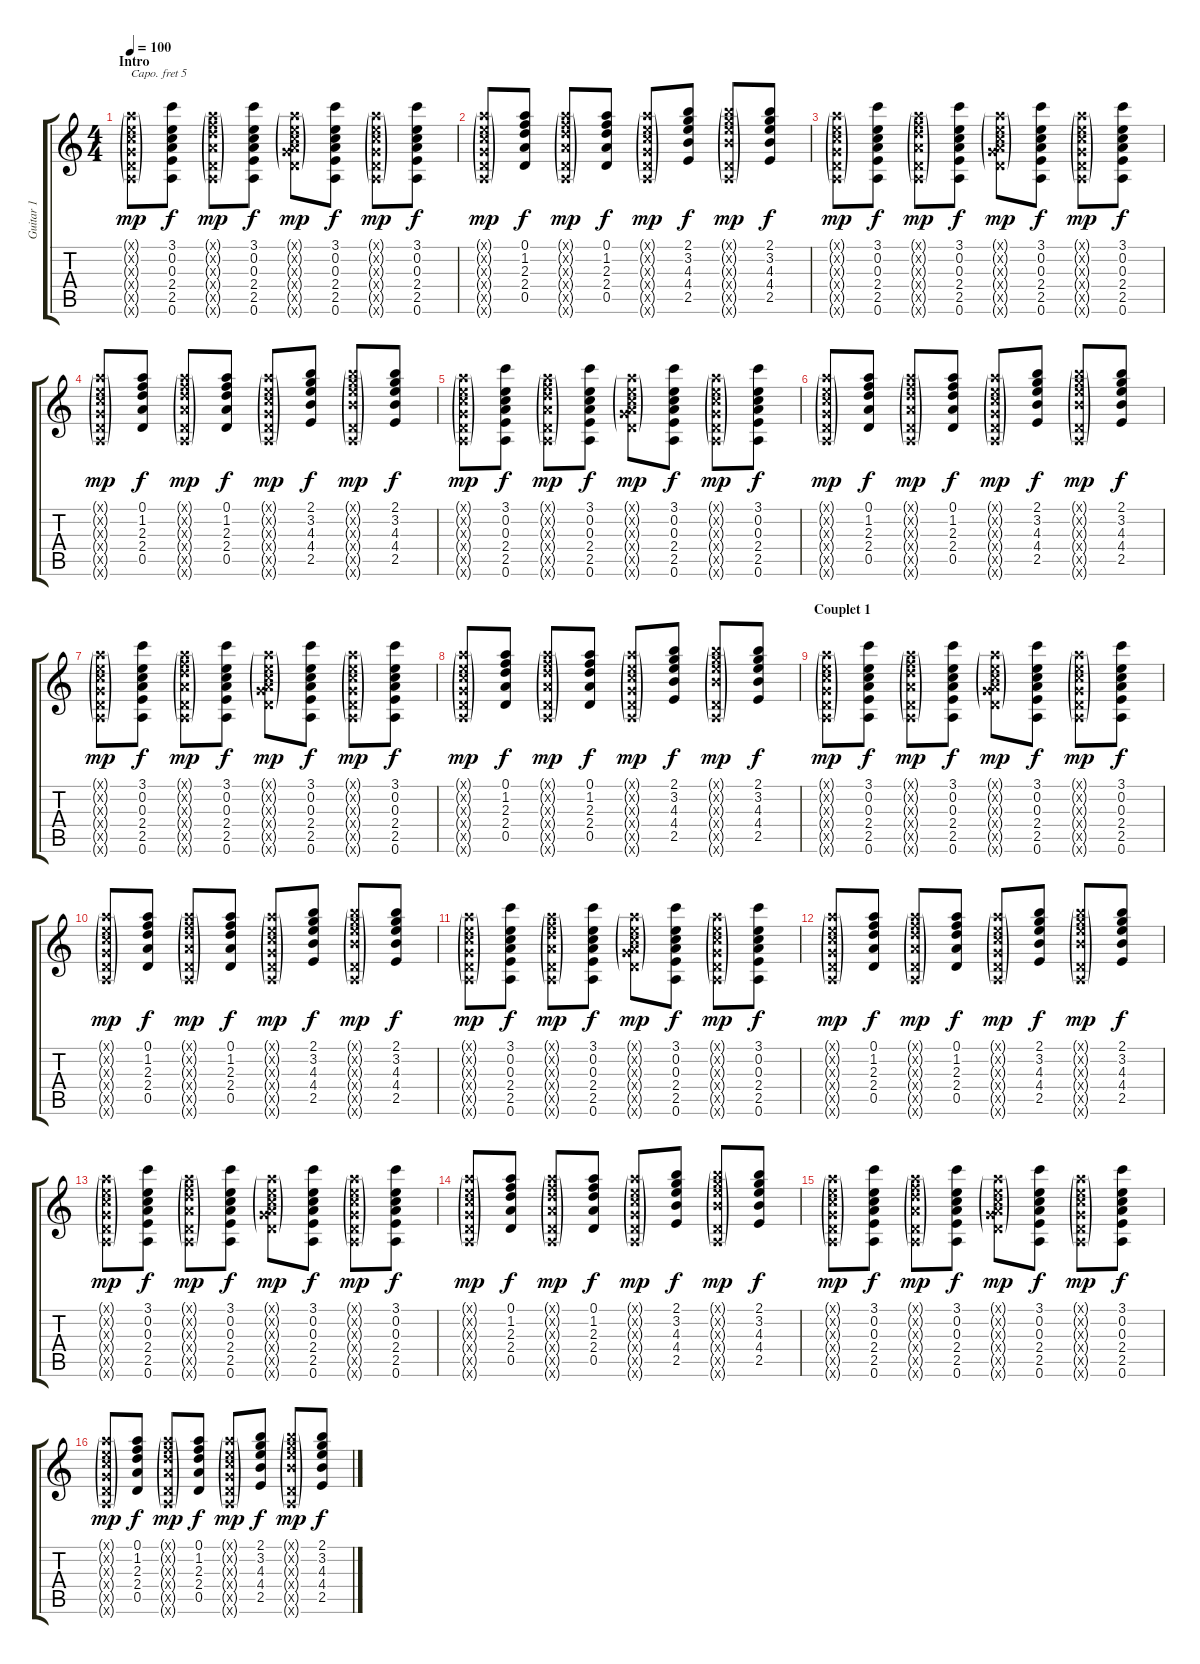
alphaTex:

\track ("Guitar 1" "Guitar 1") {instrument electricguitarclean}
\staff {score tabs}
\capo 5
\tuning (E4 B3 G3 D3 A2 E2) {hide}
\ts (4 4)
\section ("" "Intro")
\tempo 100
\clef g2
\ks c
(0.1{g x} 0.2{g x} 0.3{g x} 0.4{g x} 0.5{g x} 0.6{g x}).8{dy mp instrument electricguitarclean} (3.1 0.2 0.3 2.4 2.5 0.6).8{dy f} (0.1{g x} 1.2{g x} 2.3{g x} 2.4{g x} 0.5{g x} 0.6{g x}).8{dy mp} (3.1 0.2 0.3 2.4 2.5 0.6).8{dy f} (0.1{g x} 0.2{g x} 0.3{g x} 0.4{g x} 7.5{g x} 5.6{g x}).8{dy mp} (3.1 0.2 0.3 2.4 2.5 0.6).8{dy f} (0.1{g x} 0.2{g x} 0.3{g x} 0.4{g x} 0.5{g x} 0.6{g x}).8{dy mp} (3.1 0.2 0.3 2.4 2.5 0.6).8{dy f} |
(0.1{g x} 0.2{g x} 0.3{g x} 0.4{g x} 0.5{g x} 0.6{g x}).8{dy mp} (0.1 1.2 2.3 2.4 0.5).8{dy f} (0.1{g x} 1.2{g x} 2.3{g x} 2.4{g x} 0.5{g x} 0.6{g x}).8{dy mp} (0.1 1.2 2.3 2.4 0.5).8{dy f} (0.1{g x} 0.2{g x} 0.3{g x} 0.4{g x} 0.5{g x} 0.6{g x}).8{dy mp} (2.1 3.2 4.3 4.4 2.5).8{dy f} (2.1{g x} 3.2{g x} 4.3{g x} 4.4{g x} 0.5{g x} 0.6{g x}).8{dy mp} (2.1 3.2 4.3 4.4 2.5).8{dy f} |
(0.1{g x} 0.2{g x} 0.3{g x} 0.4{g x} 0.5{g x} 0.6{g x}).8{dy mp} (3.1 0.2 0.3 2.4 2.5 0.6).8{dy f} (0.1{g x} 1.2{g x} 2.3{g x} 2.4{g x} 0.5{g x} 0.6{g x}).8{dy mp} (3.1 0.2 0.3 2.4 2.5 0.6).8{dy f} (0.1{g x} 0.2{g x} 0.3{g x} 0.4{g x} 7.5{g x} 5.6{g x}).8{dy mp} (3.1 0.2 0.3 2.4 2.5 0.6).8{dy f} (0.1{g x} 0.2{g x} 0.3{g x} 0.4{g x} 0.5{g x} 0.6{g x}).8{dy mp} (3.1 0.2 0.3 2.4 2.5 0.6).8{dy f} |
(0.1{g x} 0.2{g x} 0.3{g x} 0.4{g x} 0.5{g x} 0.6{g x}).8{dy mp} (0.1 1.2 2.3 2.4 0.5).8{dy f} (0.1{g x} 1.2{g x} 2.3{g x} 2.4{g x} 0.5{g x} 0.6{g x}).8{dy mp} (0.1 1.2 2.3 2.4 0.5).8{dy f} (0.1{g x} 0.2{g x} 0.3{g x} 0.4{g x} 0.5{g x} 0.6{g x}).8{dy mp} (2.1 3.2 4.3 4.4 2.5).8{dy f} (2.1{g x} 3.2{g x} 4.3{g x} 4.4{g x} 0.5{g x} 0.6{g x}).8{dy mp} (2.1 3.2 4.3 4.4 2.5).8{dy f} |
(0.1{g x} 0.2{g x} 0.3{g x} 0.4{g x} 0.5{g x} 0.6{g x}).8{dy mp} (3.1 0.2 0.3 2.4 2.5 0.6).8{dy f} (0.1{g x} 1.2{g x} 2.3{g x} 2.4{g x} 0.5{g x} 0.6{g x}).8{dy mp} (3.1 0.2 0.3 2.4 2.5 0.6).8{dy f} (0.1{g x} 0.2{g x} 0.3{g x} 0.4{g x} 7.5{g x} 5.6{g x}).8{dy mp} (3.1 0.2 0.3 2.4 2.5 0.6).8{dy f} (0.1{g x} 0.2{g x} 0.3{g x} 0.4{g x} 0.5{g x} 0.6{g x}).8{dy mp} (3.1 0.2 0.3 2.4 2.5 0.6).8{dy f} |
(0.1{g x} 0.2{g x} 0.3{g x} 0.4{g x} 0.5{g x} 0.6{g x}).8{dy mp} (0.1 1.2 2.3 2.4 0.5).8{dy f} (0.1{g x} 1.2{g x} 2.3{g x} 2.4{g x} 0.5{g x} 0.6{g x}).8{dy mp} (0.1 1.2 2.3 2.4 0.5).8{dy f} (0.1{g x} 0.2{g x} 0.3{g x} 0.4{g x} 0.5{g x} 0.6{g x}).8{dy mp} (2.1 3.2 4.3 4.4 2.5).8{dy f} (2.1{g x} 3.2{g x} 4.3{g x} 4.4{g x} 0.5{g x} 0.6{g x}).8{dy mp} (2.1 3.2 4.3 4.4 2.5).8{dy f} |
(0.1{g x} 0.2{g x} 0.3{g x} 0.4{g x} 0.5{g x} 0.6{g x}).8{dy mp} (3.1 0.2 0.3 2.4 2.5 0.6).8{dy f} (0.1{g x} 1.2{g x} 2.3{g x} 2.4{g x} 0.5{g x} 0.6{g x}).8{dy mp} (3.1 0.2 0.3 2.4 2.5 0.6).8{dy f} (0.1{g x} 0.2{g x} 0.3{g x} 0.4{g x} 7.5{g x} 5.6{g x}).8{dy mp} (3.1 0.2 0.3 2.4 2.5 0.6).8{dy f} (0.1{g x} 0.2{g x} 0.3{g x} 0.4{g x} 0.5{g x} 0.6{g x}).8{dy mp} (3.1 0.2 0.3 2.4 2.5 0.6).8{dy f} |
(0.1{g x} 0.2{g x} 0.3{g x} 0.4{g x} 0.5{g x} 0.6{g x}).8{dy mp} (0.1 1.2 2.3 2.4 0.5).8{dy f} (0.1{g x} 1.2{g x} 2.3{g x} 2.4{g x} 0.5{g x} 0.6{g x}).8{dy mp} (0.1 1.2 2.3 2.4 0.5).8{dy f} (0.1{g x} 0.2{g x} 0.3{g x} 0.4{g x} 0.5{g x} 0.6{g x}).8{dy mp} (2.1 3.2 4.3 4.4 2.5).8{dy f} (2.1{g x} 3.2{g x} 4.3{g x} 4.4{g x} 0.5{g x} 0.6{g x}).8{dy mp} (2.1 3.2 4.3 4.4 2.5).8{dy f} |
\section ("" "Couplet 1")
(0.1{g x} 0.2{g x} 0.3{g x} 0.4{g x} 0.5{g x} 0.6{g x}).8{dy mp} (3.1 0.2 0.3 2.4 2.5 0.6).8{dy f} (0.1{g x} 1.2{g x} 2.3{g x} 2.4{g x} 0.5{g x} 0.6{g x}).8{dy mp} (3.1 0.2 0.3 2.4 2.5 0.6).8{dy f} (0.1{g x} 0.2{g x} 0.3{g x} 0.4{g x} 7.5{g x} 5.6{g x}).8{dy mp} (3.1 0.2 0.3 2.4 2.5 0.6).8{dy f} (0.1{g x} 0.2{g x} 0.3{g x} 0.4{g x} 0.5{g x} 0.6{g x}).8{dy mp} (3.1 0.2 0.3 2.4 2.5 0.6).8{dy f} |
(0.1{g x} 0.2{g x} 0.3{g x} 0.4{g x} 0.5{g x} 0.6{g x}).8{dy mp} (0.1 1.2 2.3 2.4 0.5).8{dy f} (0.1{g x} 1.2{g x} 2.3{g x} 2.4{g x} 0.5{g x} 0.6{g x}).8{dy mp} (0.1 1.2 2.3 2.4 0.5).8{dy f} (0.1{g x} 0.2{g x} 0.3{g x} 0.4{g x} 0.5{g x} 0.6{g x}).8{dy mp} (2.1 3.2 4.3 4.4 2.5).8{dy f} (2.1{g x} 3.2{g x} 4.3{g x} 4.4{g x} 0.5{g x} 0.6{g x}).8{dy mp} (2.1 3.2 4.3 4.4 2.5).8{dy f} |
(0.1{g x} 0.2{g x} 0.3{g x} 0.4{g x} 0.5{g x} 0.6{g x}).8{dy mp} (3.1 0.2 0.3 2.4 2.5 0.6).8{dy f} (0.1{g x} 1.2{g x} 2.3{g x} 2.4{g x} 0.5{g x} 0.6{g x}).8{dy mp} (3.1 0.2 0.3 2.4 2.5 0.6).8{dy f} (0.1{g x} 0.2{g x} 0.3{g x} 0.4{g x} 7.5{g x} 5.6{g x}).8{dy mp} (3.1 0.2 0.3 2.4 2.5 0.6).8{dy f} (0.1{g x} 0.2{g x} 0.3{g x} 0.4{g x} 0.5{g x} 0.6{g x}).8{dy mp} (3.1 0.2 0.3 2.4 2.5 0.6).8{dy f} |
(0.1{g x} 0.2{g x} 0.3{g x} 0.4{g x} 0.5{g x} 0.6{g x}).8{dy mp} (0.1 1.2 2.3 2.4 0.5).8{dy f} (0.1{g x} 1.2{g x} 2.3{g x} 2.4{g x} 0.5{g x} 0.6{g x}).8{dy mp} (0.1 1.2 2.3 2.4 0.5).8{dy f} (0.1{g x} 0.2{g x} 0.3{g x} 0.4{g x} 0.5{g x} 0.6{g x}).8{dy mp} (2.1 3.2 4.3 4.4 2.5).8{dy f} (2.1{g x} 3.2{g x} 4.3{g x} 4.4{g x} 0.5{g x} 0.6{g x}).8{dy mp} (2.1 3.2 4.3 4.4 2.5).8{dy f} |
(0.1{g x} 0.2{g x} 0.3{g x} 0.4{g x} 0.5{g x} 0.6{g x}).8{dy mp} (3.1 0.2 0.3 2.4 2.5 0.6).8{dy f} (0.1{g x} 1.2{g x} 2.3{g x} 2.4{g x} 0.5{g x} 0.6{g x}).8{dy mp} (3.1 0.2 0.3 2.4 2.5 0.6).8{dy f} (0.1{g x} 0.2{g x} 0.3{g x} 0.4{g x} 7.5{g x} 5.6{g x}).8{dy mp} (3.1 0.2 0.3 2.4 2.5 0.6).8{dy f} (0.1{g x} 0.2{g x} 0.3{g x} 0.4{g x} 0.5{g x} 0.6{g x}).8{dy mp} (3.1 0.2 0.3 2.4 2.5 0.6).8{dy f} |
(0.1{g x} 0.2{g x} 0.3{g x} 0.4{g x} 0.5{g x} 0.6{g x}).8{dy mp} (0.1 1.2 2.3 2.4 0.5).8{dy f} (0.1{g x} 1.2{g x} 2.3{g x} 2.4{g x} 0.5{g x} 0.6{g x}).8{dy mp} (0.1 1.2 2.3 2.4 0.5).8{dy f} (0.1{g x} 0.2{g x} 0.3{g x} 0.4{g x} 0.5{g x} 0.6{g x}).8{dy mp} (2.1 3.2 4.3 4.4 2.5).8{dy f} (2.1{g x} 3.2{g x} 4.3{g x} 4.4{g x} 0.5{g x} 0.6{g x}).8{dy mp} (2.1 3.2 4.3 4.4 2.5).8{dy f} |
(0.1{g x} 0.2{g x} 0.3{g x} 0.4{g x} 0.5{g x} 0.6{g x}).8{dy mp} (3.1 0.2 0.3 2.4 2.5 0.6).8{dy f} (0.1{g x} 1.2{g x} 2.3{g x} 2.4{g x} 0.5{g x} 0.6{g x}).8{dy mp} (3.1 0.2 0.3 2.4 2.5 0.6).8{dy f} (0.1{g x} 0.2{g x} 0.3{g x} 0.4{g x} 7.5{g x} 5.6{g x}).8{dy mp} (3.1 0.2 0.3 2.4 2.5 0.6).8{dy f} (0.1{g x} 0.2{g x} 0.3{g x} 0.4{g x} 0.5{g x} 0.6{g x}).8{dy mp} (3.1 0.2 0.3 2.4 2.5 0.6).8{dy f} |
(0.1{g x} 0.2{g x} 0.3{g x} 0.4{g x} 0.5{g x} 0.6{g x}).8{dy mp} (0.1 1.2 2.3 2.4 0.5).8{dy f} (0.1{g x} 1.2{g x} 2.3{g x} 2.4{g x} 0.5{g x} 0.6{g x}).8{dy mp} (0.1 1.2 2.3 2.4 0.5).8{dy f} (0.1{g x} 0.2{g x} 0.3{g x} 0.4{g x} 0.5{g x} 0.6{g x}).8{dy mp} (2.1 3.2 4.3 4.4 2.5).8{dy f} (2.1{g x} 3.2{g x} 4.3{g x} 4.4{g x} 0.5{g x} 0.6{g x}).8{dy mp} (2.1 3.2 4.3 4.4 2.5).8{dy f}
